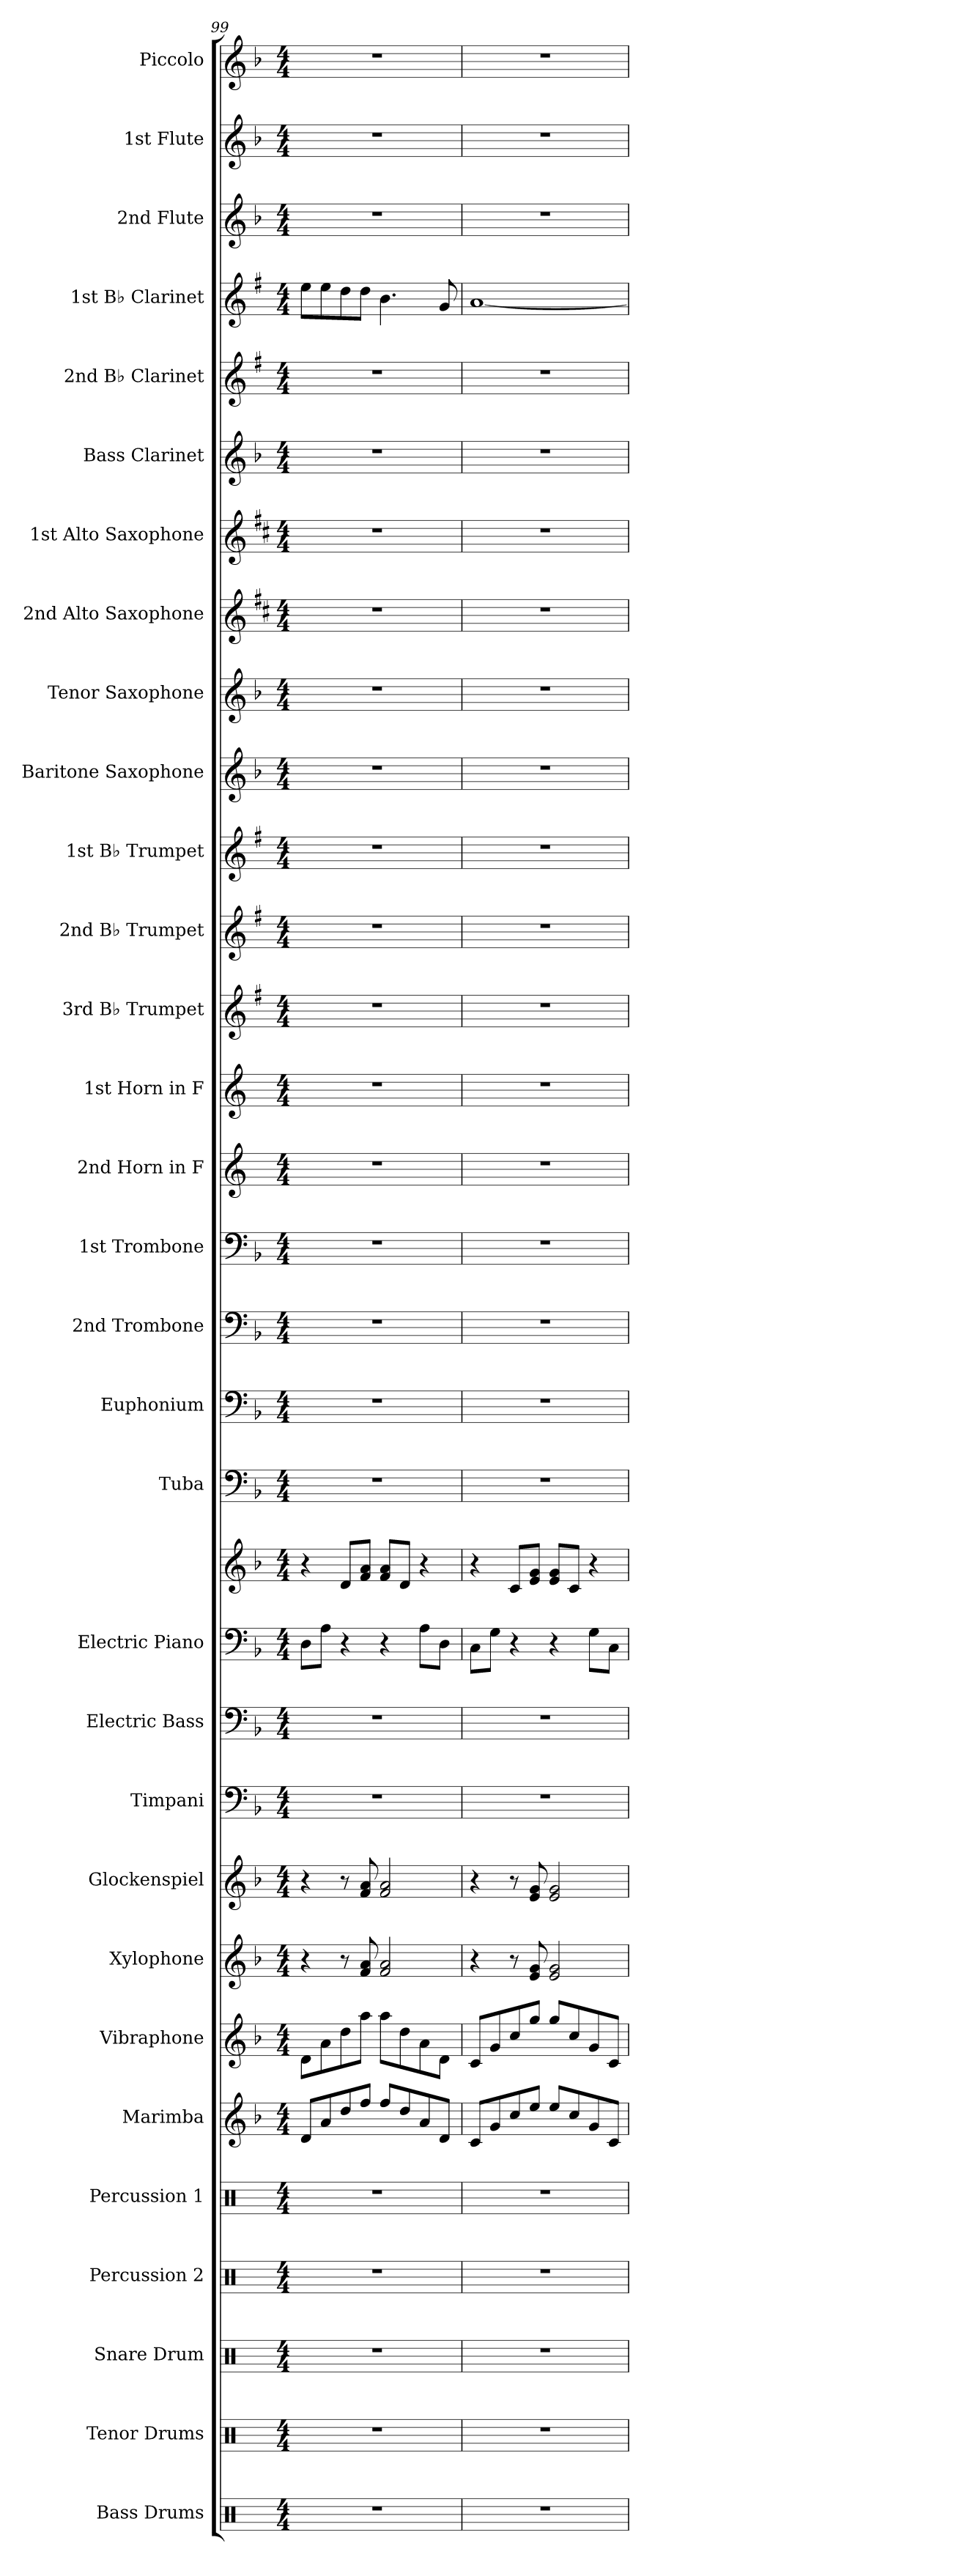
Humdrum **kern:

**kern	**kern	**kern	**kern	**kern	**kern	**kern	**kern	**kern	**kern	**kern	**kern	**kern	**kern	**kern	**kern	**kern	**kern	**kern	**kern	**kern	**kern	**kern	**kern	**kern	**kern	**kern	**kern	**kern	**kern	**kern	**kern
*part31	*part30	*part29	*part28	*part27	*part26	*part25	*part24	*part23	*part22	*part21	*part20	*part20	*part19	*part18	*part17	*part16	*part15	*part14	*part13	*part12	*part11	*part10	*part9	*part8	*part7	*part6	*part5	*part4	*part3	*part2	*part1
*staff32	*staff31	*staff30	*staff29	*staff28	*staff27	*staff26	*staff25	*staff24	*staff23	*staff22	*staff21	*staff20	*staff19	*staff18	*staff17	*staff16	*staff15	*staff14	*staff13	*staff12	*staff11	*staff10	*staff9	*staff8	*staff7	*staff6	*staff5	*staff4	*staff3	*staff2	*staff1
*I"Bass Drums	*I"Tenor Drums	*I"Snare Drum	*I"Percussion 2	*I"Percussion 1	*I"Marimba	*I"Vibraphone	*I"Xylophone	*I"Glockenspiel	*I"Timpani	*I"Electric Bass	*I"Electric Piano	*	*I"Tuba	*I"Euphonium	*I"2nd Trombone	*I"1st Trombone	*I"2nd Horn in F	*I"1st Horn in F	*I"3rd B♭ Trumpet	*I"2nd B♭ Trumpet	*I"1st B♭ Trumpet	*I"Baritone Saxophone	*I"Tenor Saxophone	*I"2nd Alto Saxophone	*I"1st Alto Saxophone	*I"Bass Clarinet	*I"2nd B♭ Clarinet	*I"1st B♭ Clarinet	*I"2nd Flute	*I"1st Flute	*I"Piccolo
*I'B.D.	*I'T.D.	*I'S.D.	*I'Perc.	*I'Perc.	*I'Mrm.	*I'Vib.	*I'Xyl.	*I'Glock.	*I'Timp.	*I'El. B.	*I'El. Pno.	*	*I'Tba.	*I'Euph.	*I'Tbn.	*I'Tbn.	*	*	*I'B♭ Tpt.	*I'B♭ Tpt.	*I'B♭ Tpt.	*I'Bar. Sax.	*I'T. Sax.	*I'A. Sax.	*I'A. Sax.	*I'B. Cl.	*I'B♭ Cl.	*I'B♭ Cl.	*I'Fl.	*I'Fl.	*I'Picc.
!!LO:PB:g=z
*clefX	*clefX	*clefX	*clefX	*clefX	*clefG2	*clefG2	*clefG2	*clefG2	*clefF4	*clefF4	*clefF4	*clefG2	*clefF4	*clefF4	*clefF4	*clefF4	*clefG2	*clefG2	*clefG2	*clefG2	*clefG2	*clefG2	*clefG2	*clefG2	*clefG2	*clefG2	*clefG2	*clefG2	*clefG2	*clefG2	*clefG2
*	*	*	*	*	*	*	*ITrd-7c-12	*ITrd-14c-24	*	*ITrd7c12	*	*	*	*	*	*	*ITrd4c7	*ITrd4c7	*ITrd1c2	*ITrd1c2	*ITrd1c2	*ITrd12c21	*ITrd8c14	*ITrd5c9	*ITrd5c9	*ITrd8c14	*ITrd1c2	*ITrd1c2	*	*	*ITrd-7c-12
*k[]	*k[]	*k[]	*k[]	*k[]	*k[b-]	*k[b-]	*k[b-]	*k[b-]	*k[b-]	*k[b-]	*k[b-]	*k[b-]	*k[b-]	*k[b-]	*k[b-]	*k[b-]	*k[b-]	*k[b-]	*k[b-]	*k[b-]	*k[b-]	*k[b-]	*k[b-]	*k[b-]	*k[b-]	*k[b-]	*k[b-]	*k[b-]	*k[b-]	*k[b-]	*k[b-]
*M4/4	*M4/4	*M4/4	*M4/4	*M4/4	*M4/4	*M4/4	*M4/4	*M4/4	*M4/4	*M4/4	*M4/4	*M4/4	*M4/4	*M4/4	*M4/4	*M4/4	*M4/4	*M4/4	*M4/4	*M4/4	*M4/4	*M4/4	*M4/4	*M4/4	*M4/4	*M4/4	*M4/4	*M4/4	*M4/4	*M4/4	*M4/4
=99	=99	=99	=99	=99	=99	=99	=99	=99	=99	=99	=99	=99	=99	=99	=99	=99	=99	=99	=99	=99	=99	=99	=99	=99	=99	=99	=99	=99	=99	=99	=99
1r	1r	1r	1r	1r	8d/L	8d\L	4r	4r	1r	1r	8D\L	4r	1r	1r	1r	1r	1r	1r	1r	1r	1r	1r	1r	1r	1r	1r	1r	8dd\L	1r	1r	1r
.	.	.	.	.	8a/	8a\	.	.	.	.	8A\J	.	.	.	.	.	.	.	.	.	.	.	.	.	.	.	.	8dd\	.	.	.
.	.	.	.	.	8dd/	8dd\	8r	8r	.	.	4r	8d/L	.	.	.	.	.	.	.	.	.	.	.	.	.	.	.	8cc\	.	.	.
.	.	.	.	.	8ff/J	8aa\J	8ff/ 8aa/	8fff/ 8aaa/	.	.	.	8f/ 8a/J	.	.	.	.	.	.	.	.	.	.	.	.	.	.	.	8cc\J	.	.	.
.	.	.	.	.	8ff/L	8aa\L	2ff/ 2aa/	2fff/ 2aaa/	.	.	4r	8f/ 8a/L	.	.	.	.	.	.	.	.	.	.	.	.	.	.	.	4.a\	.	.	.
.	.	.	.	.	8dd/	8dd\	.	.	.	.	.	8d/J	.	.	.	.	.	.	.	.	.	.	.	.	.	.	.	.	.	.	.
.	.	.	.	.	8a/	8a\	.	.	.	.	8A\L	4r	.	.	.	.	.	.	.	.	.	.	.	.	.	.	.	.	.	.	.
.	.	.	.	.	8d/J	8d\J	.	.	.	.	8D\J	.	.	.	.	.	.	.	.	.	.	.	.	.	.	.	.	8f/	.	.	.
=100	=100	=100	=100	=100	=100	=100	=100	=100	=100	=100	=100	=100	=100	=100	=100	=100	=100	=100	=100	=100	=100	=100	=100	=100	=100	=100	=100	=100	=100	=100	=100
1r	1r	1r	1r	1r	8c/L	8c/L	4r	4r	1r	1r	8C\L	4r	1r	1r	1r	1r	1r	1r	1r	1r	1r	1r	1r	1r	1r	1r	1r	[1g	1r	1r	1r
.	.	.	.	.	8g/	8g/	.	.	.	.	8G\J	.	.	.	.	.	.	.	.	.	.	.	.	.	.	.	.	.	.	.	.
.	.	.	.	.	8cc/	8cc/	8r	8r	.	.	4r	8c/L	.	.	.	.	.	.	.	.	.	.	.	.	.	.	.	.	.	.	.
.	.	.	.	.	8ee/J	8gg/J	8ee/ 8gg/	8eee/ 8ggg/	.	.	.	8e/ 8g/J	.	.	.	.	.	.	.	.	.	.	.	.	.	.	.	.	.	.	.
.	.	.	.	.	8ee/L	8gg/L	2ee/ 2gg/	2eee/ 2ggg/	.	.	4r	8e/ 8g/L	.	.	.	.	.	.	.	.	.	.	.	.	.	.	.	.	.	.	.
.	.	.	.	.	8cc/	8cc/	.	.	.	.	.	8c/J	.	.	.	.	.	.	.	.	.	.	.	.	.	.	.	.	.	.	.
.	.	.	.	.	8g/	8g/	.	.	.	.	8G\L	4r	.	.	.	.	.	.	.	.	.	.	.	.	.	.	.	.	.	.	.
.	.	.	.	.	8c/J	8c/J	.	.	.	.	8C\J	.	.	.	.	.	.	.	.	.	.	.	.	.	.	.	.	.	.	.	.
=	=	=	=	=	=	=	=	=	=	=	=	=	=	=	=	=	=	=	=	=	=	=	=	=	=	=	=	=	=	=	=
*-	*-	*-	*-	*-	*-	*-	*-	*-	*-	*-	*-	*-	*-	*-	*-	*-	*-	*-	*-	*-	*-	*-	*-	*-	*-	*-	*-	*-	*-	*-	*-
